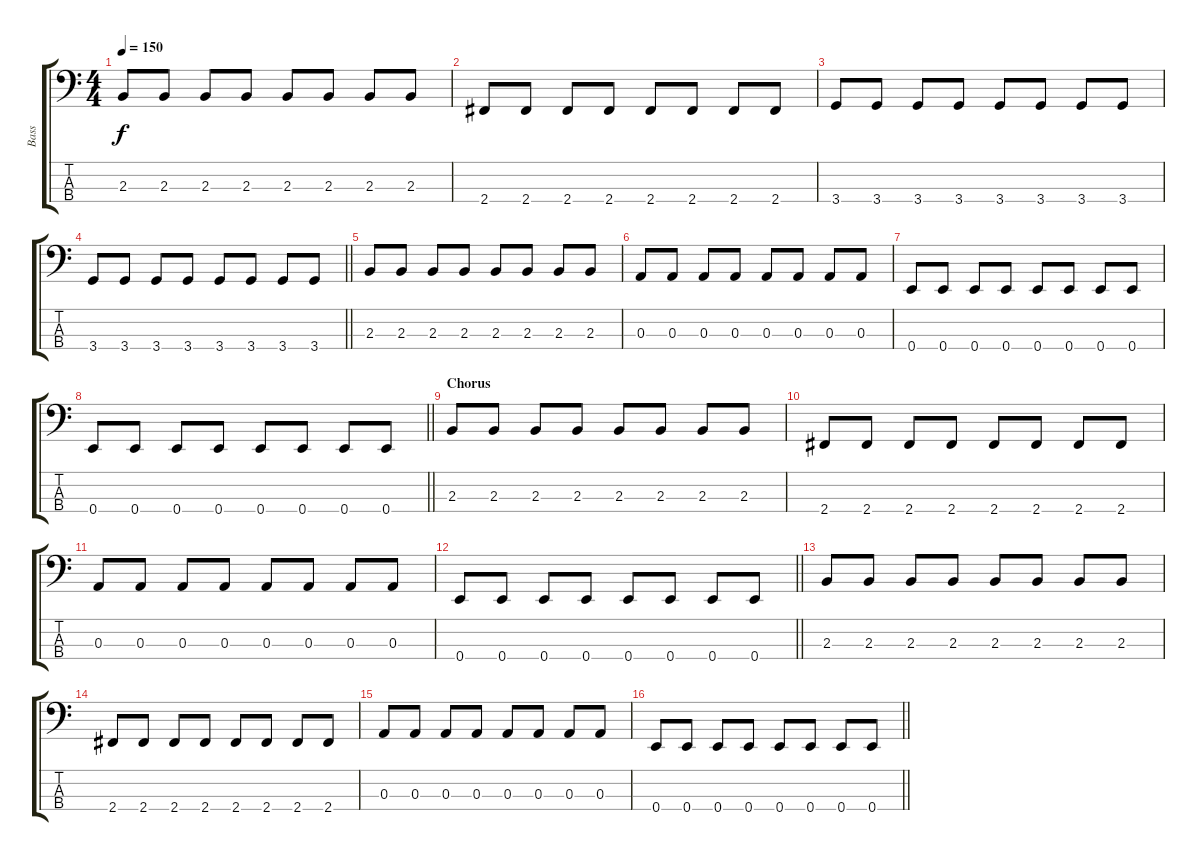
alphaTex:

\track ("Bass" "Bass") {instrument electricbassfinger}
\staff {score tabs}
\tuning (G2 D2 A1 E1) {hide}
\ts (4 4)
\tempo 150
\clef f4
\ks c
2.3.8{dy f} 2.3.8 2.3.8 2.3.8 2.3.8 2.3.8 2.3.8 2.3.8 |
2.4.8 2.4.8 2.4.8 2.4.8 2.4.8 2.4.8 2.4.8 2.4.8 |
3.4.8 3.4.8 3.4.8 3.4.8 3.4.8 3.4.8 3.4.8 3.4.8 |
\barLineRight lightlight
3.4.8 3.4.8 3.4.8 3.4.8 3.4.8 3.4.8 3.4.8 3.4.8 |
2.3.8 2.3.8 2.3.8 2.3.8 2.3.8 2.3.8 2.3.8 2.3.8 |
0.3.8 0.3.8 0.3.8 0.3.8 0.3.8 0.3.8 0.3.8 0.3.8 |
0.4.8 0.4.8 0.4.8 0.4.8 0.4.8 0.4.8 0.4.8 0.4.8 |
\barLineRight lightlight
0.4.8 0.4.8 0.4.8 0.4.8 0.4.8 0.4.8 0.4.8 0.4.8 |
\section ("" "Chorus")
2.3.8 2.3.8 2.3.8 2.3.8 2.3.8 2.3.8 2.3.8 2.3.8 |
2.4.8 2.4.8 2.4.8 2.4.8 2.4.8 2.4.8 2.4.8 2.4.8 |
0.3.8 0.3.8 0.3.8 0.3.8 0.3.8 0.3.8 0.3.8 0.3.8 |
\barLineRight lightlight
0.4.8 0.4.8 0.4.8 0.4.8 0.4.8 0.4.8 0.4.8 0.4.8 |
2.3.8 2.3.8 2.3.8 2.3.8 2.3.8 2.3.8 2.3.8 2.3.8 |
2.4.8 2.4.8 2.4.8 2.4.8 2.4.8 2.4.8 2.4.8 2.4.8 |
0.3.8 0.3.8 0.3.8 0.3.8 0.3.8 0.3.8 0.3.8 0.3.8 |
\barLineRight lightlight
0.4.8 0.4.8 0.4.8 0.4.8 0.4.8 0.4.8 0.4.8 0.4.8
